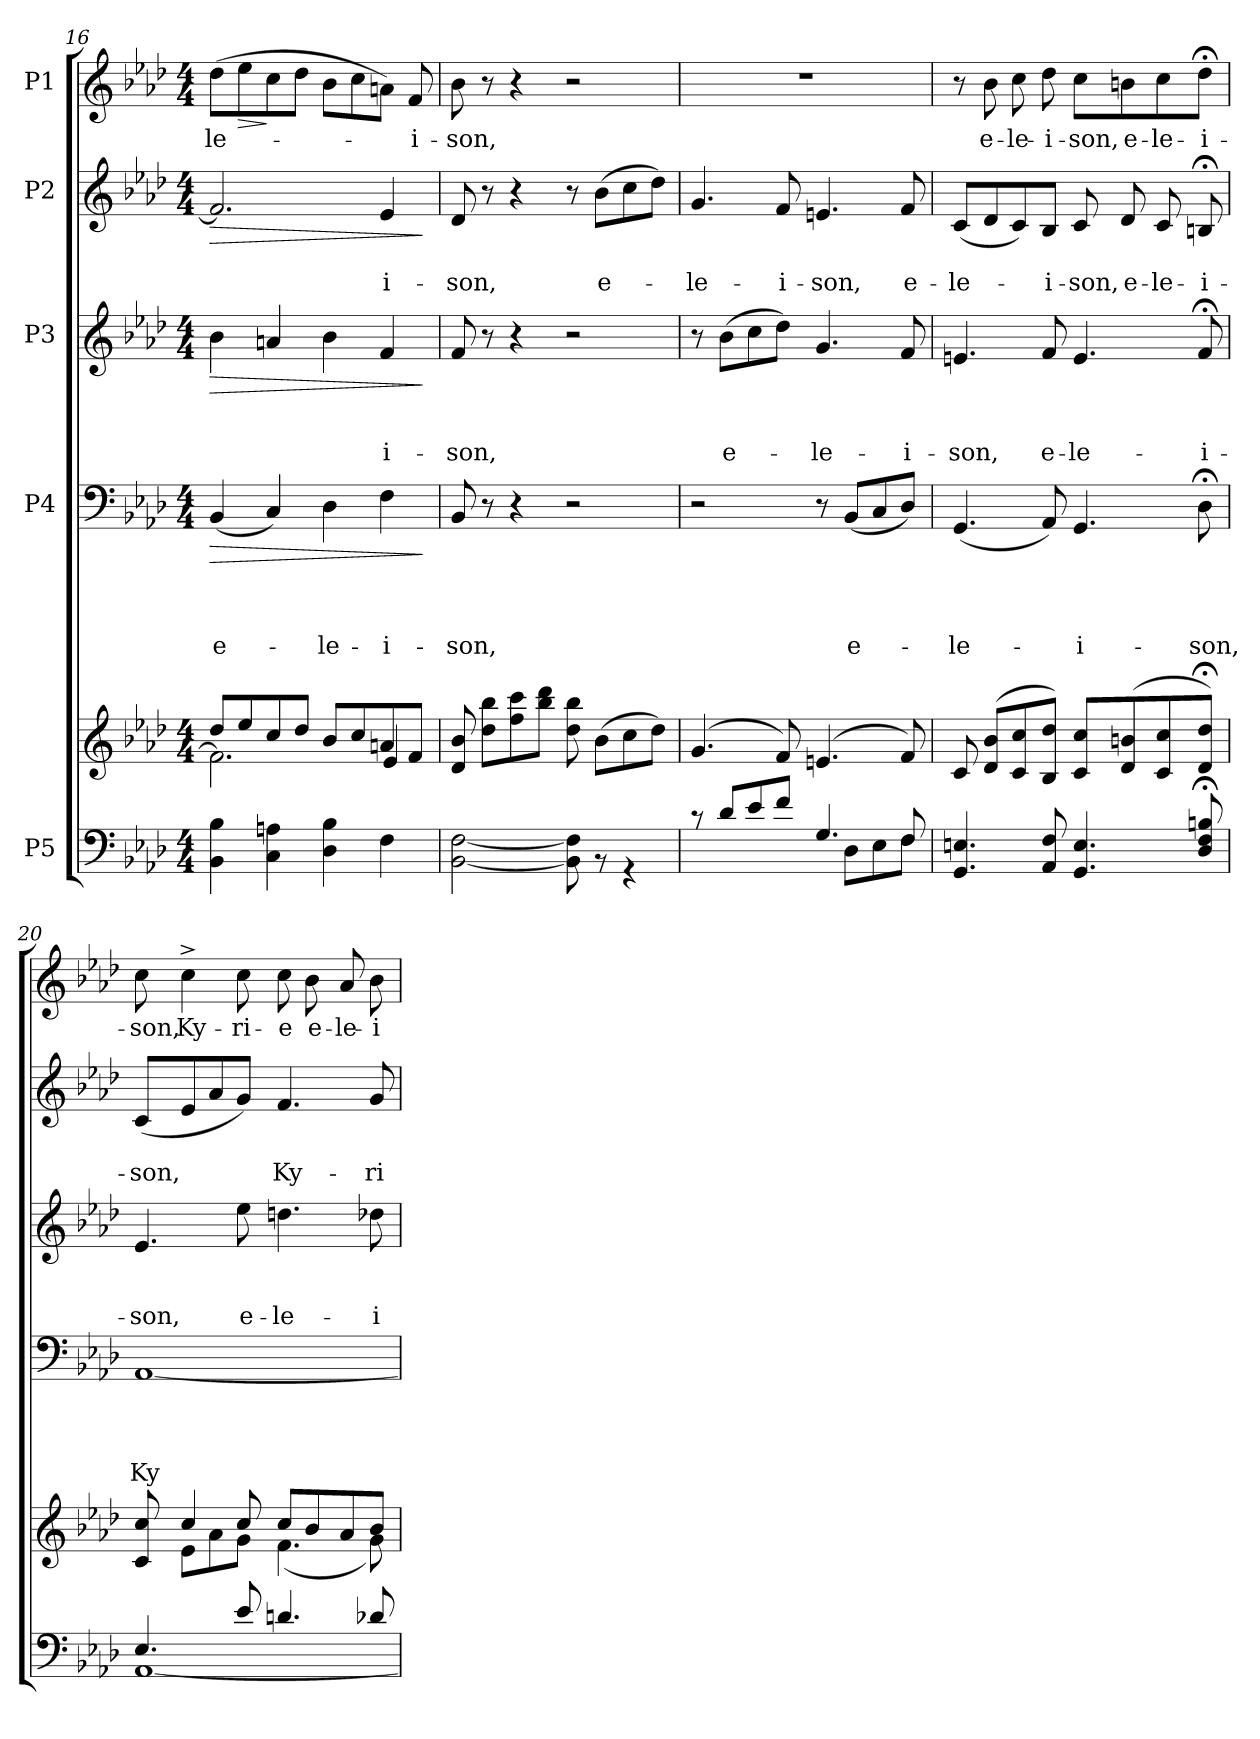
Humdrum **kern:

**kern	**kern	**kern	**text	**text	**text	**text	**dynam	**kern	**text	**text	**text	**dynam	**kern	**text	**text	**dynam	**kern	**text	**dynam
*part5	*part5	*part4	*part4	*part4	*part4	*part4	*part4	*part3	*part3	*part3	*part3	*part3	*part2	*part2	*part2	*part2	*part1	*part1	*part1
*staff6	*staff5	*staff4	*staff4	*staff4	*staff4	*staff4	*staff4	*staff3	*staff3	*staff3	*staff3	*staff3	*staff2	*staff2	*staff2	*staff2	*staff1	*staff1	*staff1
*I"P5	*	*I"P4	*	*	*	*	*	*I"P3	*	*	*	*	*I"P2	*	*	*	*I"P1	*	*
*clefF4	*clefG2	*clefF4	*	*	*	*	*	*clefG2	*	*	*	*	*clefG2	*	*	*	*clefG2	*	*
*	*	*	*	*	*	*	*	*ITrd7c12	*	*	*	*	*	*	*	*	*	*	*
*k[b-e-a-d-]	*k[b-e-a-d-]	*k[b-e-a-d-]	*	*	*	*	*	*k[b-e-a-d-]	*	*	*	*	*k[b-e-a-d-]	*	*	*	*k[b-e-a-d-]	*	*
*A-:	*A-:	*A-:	*	*	*	*	*	*A-:	*	*	*	*	*A-:	*	*	*	*A-:	*	*
*M4/4	*M4/4	*M4/4	*	*	*	*	*	*M4/4	*	*	*	*	*M4/4	*	*	*	*M4/4	*	*
=16	=16	=16	=16	=16	=16	=16	=16	=16	=16	=16	=16	=16	=16	=16	=16	=16	=16	=16	=16
*^	*^	*	*	*	*	*	*	*	*	*	*	*	*	*	*	*	*	*	*
!	!	!	!	!	!	!	!	!LO:LY:b	!LO:HP:b	!	!	!	!	!LO:HP:b	!	!	!	!LO:HP:b	!	!LO:LY:b	!
1ryy	4BB-\ 4B-\	8dd-/L	2.f\]	(<4BB-/	.	.	.	e-	>	4B-\	.	.	.	>	2.f/]	.	.	>	(>8dd-\L	-le-	.
!	!	!	!	!	!	!	!	!	!	!	!	!	!	!	!	!	!	!	!	!	!LO:HP:b
.	.	8ee-/	.	.	.	.	.	.	.	.	.	.	.	.	.	.	.	.	8ee-\	.	>
.	4C\ 4An\	8cc/	.	4C/)	.	.	.	.	.	4An/	.	.	.	.	.	.	.	.	8cc\	.	]
.	.	8dd-/J	.	.	.	.	.	.	.	.	.	.	.	.	.	.	.	.	8dd-\J	.	.
!	!	!	!	!	!	!	!	!LO:LY:b	!	!	!	!	!	!	!	!	!	!	!	!	!
.	4D-\ 4B-\	8b-/L	.	4D-\	.	.	.	-le-	.	4B-\	.	.	.	.	.	.	.	.	8b-\L	.	.
.	.	8cc/	.	.	.	.	.	.	.	.	.	.	.	.	.	.	.	.	8cc\	.	.
!	!	!	!	!	!	!	!	!LO:LY:b	!	!	!	!	!LO:LY:b	!	!	!	!LO:LY:b	!	!	!	!
.	4F\	8an/	4e-/	4F\	.	.	.	-i-	.	4F/	.	.	-i-	.	4e-/	.	i-	.	8an\J)	.	.
!	!	!	!	!	!	!	!	!	!	!	!	!	!	!	!	!	!	!	!	!LO:LY:b	!
.	.	8f/J	.	.	.	.	.	.	.	.	.	.	.	.	.	.	.	.	8f/	-i-	.
*v	*v	*	*	*	*	*	*	*	*	*	*	*	*	*	*	*	*	*	*	*	*
*	*v	*v	*	*	*	*	*	*	*	*	*	*	*	*	*	*	*	*	*	*
.	.	.	.	.	.	.	]	.	.	.	.	]	.	.	.	]	.	.	.
!!LO:LB:g=z
=17	=17	=17	=17	=17	=17	=17	=17	=17	=17	=17	=17	=17	=17	=17	=17	=17	=17	=17	=17
*^	*^	*	*	*	*	*	*	*	*	*	*	*	*	*	*	*	*	*	*
!	!	!	!	!	!	!	!	!LO:LY:b	!	!	!	!	!LO:LY:b	!	!	!	!LO:LY:b	!	!	!LO:LY:b	!
1ryy	[<2BB-\ [>2F\	8d-/ 8b-/	1ryy	8BB-/	.	.	.	-son,	.	8F/	.	.	-son,	.	8d-/	.	-son,	.	8b-\	-son,	.
.	.	8dd-\ 8bb-\L	.	8r	.	.	.	.	.	8r	.	.	.	.	8r	.	.	.	8r	.	.
.	.	8ff\ 8ccc\	.	4r	.	.	.	.	.	4r	.	.	.	.	4r	.	.	.	4r	.	.
.	.	8bb-\ 8ddd-\J	.	.	.	.	.	.	.	.	.	.	.	.	.	.	.	.	.	.	.
.	8BB-\] 8F\]	8dd-\ 8bb-\	.	2r	.	.	.	.	.	2r	.	.	.	.	8r	.	.	.	2r	.	.
!	!	!	!	!	!	!	!	!	!	!	!	!	!	!	!	!	!LO:LY:b	!	!	!	!
.	8r	(>8b-\L	.	.	.	.	.	.	.	.	.	.	.	.	(>8b-\L	.	e-	.	.	.	.
.	4r	8cc\	.	.	.	.	.	.	.	.	.	.	.	.	8cc\	.	.	.	.	.	.
.	.	8dd-\J)	.	.	.	.	.	.	.	.	.	.	.	.	8dd-\J)	.	.	.	.	.	.
=18	=18	=18	=18	=18	=18	=18	=18	=18	=18	=18	=18	=18	=18	=18	=18	=18	=18	=18	=18	=18	=18
!	!	!	!	!	!	!	!	!	!	!	!	!	!	!	!	!	!LO:LY:b	!	!	!	!
8rc	2ryy	(<4.g/	1ryy	2r	.	.	.	.	.	8r	.	.	.	.	4.g/	.	-le-	.	1r	.	.
!	!	!	!	!	!	!	!	!	!	!	!	!	!LO:LY:b	!	!	!	!	!	!	!	!
8d-/L	.	.	.	.	.	.	.	.	.	(>8B-\L	.	.	e-	.	.	.	.	.	.	.	.
8e-/	.	.	.	.	.	.	.	.	.	8c\	.	.	.	.	.	.	.	.	.	.	.
!	!	!	!	!	!	!	!	!	!	!	!	!	!	!	!	!	!LO:LY:b	!	!	!	!
8f/J	.	8f/)	.	.	.	.	.	.	.	8d-\J)	.	.	.	.	8f/	.	-i-	.	.	.	.
!	!	!	!	!	!	!	!	!	!	!	!	!	!LO:LY:b	!	!	!	!LO:LY:b	!	!	!	!
4.G/	8ryy	(<4.en/	.	8r	.	.	.	.	.	4.G/	.	.	-le-	.	4.en/	.	-son,	.	.	.	.
!	!	!	!	!	!	!	!	!LO:LY:b	!	!	!	!	!	!	!	!	!	!	!	!	!
.	8D-\L	.	.	(<8BB-/L	.	.	.	e-	.	.	.	.	.	.	.	.	.	.	.	.	.
.	8E-\	.	.	8C/	.	.	.	.	.	.	.	.	.	.	.	.	.	.	.	.	.
!	!	!	!	!	!	!	!	!	!	!	!	!	!LO:LY:b	!	!	!	!LO:LY:b	!	!	!	!
8F/	8F\J	8f/)	.	8D-/J)	.	.	.	.	.	8F/	.	.	-i-	.	8f/	.	e-	.	.	.	.
=19	=19	=19	=19	=19	=19	=19	=19	=19	=19	=19	=19	=19	=19	=19	=19	=19	=19	=19	=19	=19	=19
!	!	!	!	!	!	!	!	!LO:LY:b	!	!	!	!	!LO:LY:b	!	!	!	!LO:LY:b	!	!	!	!
4.GG/ 4.En/	1ryy	8c/	1ryy	(<4.GG/	.	.	.	-le-	.	4.En/	.	.	-son,	.	(<8c/L	.	-le-	.	8r	.	.
!	!	!	!	!	!	!	!	!	!	!	!	!	!	!	!	!	!	!	!	!LO:LY:b	!
.	.	(<8d-/ 8b-/L	.	.	.	.	.	.	.	.	.	.	.	.	8d-/	.	.	.	8b-\	e-	.
!	!	!	!	!	!	!	!	!	!	!	!	!	!	!	!	!	!	!	!	!LO:LY:b	!
.	.	8c/ 8cc/	.	.	.	.	.	.	.	.	.	.	.	.	8c/)	.	.	.	8cc\	-le-	.
!	!	!	!	!	!	!	!	!	!	!	!	!	!LO:LY:b	!	!	!	!LO:LY:b	!	!	!LO:LY:b	!
8AA-/ 8F/	.	8B-/ 8dd-/J)	.	8AA-/)	.	.	.	.	.	8F/	.	.	e-	.	8B-/J	.	-i-	.	8dd-\	-i-	.
!	!	!	!	!	!	!	!	!LO:LY:b	!	!	!	!	!LO:LY:b	!	!	!	!LO:LY:b	!	!	!LO:LY:b	!
4.GG/ 4.E/	.	8c/ 8cc/L	.	4.GG/	.	.	.	-i-	.	4.E/	.	.	-le-	.	8c/	.	-son,	.	8cc\L	-son,	.
!	!	!	!	!	!	!	!	!	!	!	!	!	!	!	!	!	!LO:LY:b	!	!	!LO:LY:b	!
.	.	(<8d-/ 8bn/	.	.	.	.	.	.	.	.	.	.	.	.	8d-/	.	e-	.	8bn\	e-	.
!	!	!	!	!	!	!	!	!	!	!	!	!	!	!	!	!	!LO:LY:b	!	!	!LO:LY:b	!
.	.	8c/ 8cc/	.	.	.	.	.	.	.	.	.	.	.	.	8c/	.	-le-	.	8cc\	-le-	.
!	!	!	!	!	!	!	!	!LO:LY:b	!	!	!	!	!LO:LY:b	!	!	!	!LO:LY:b	!	!	!LO:LY:b	!
8D-/;< 8F/;< 8Bn/;<	.	8d-/;< 8dd-/;<J)	.	8D-;<\	.	.	.	-son,	.	8F;</	.	.	-i-	.	8Bn;</	.	-i-	.	8dd-;<\J	-i-	.
=20	=20	=20	=20	=20	=20	=20	=20	=20	=20	=20	=20	=20	=20	=20	=20	=20	=20	=20	=20	=20	=20
!	!	!	!	!	!	!	!	!LO:LY:b	!	!	!	!	!LO:LY:b	!	!	!	!LO:LY:b	!	!	!LO:LY:b	!
4.E-/	[<1AA-	8c/ 8cc/	8ryy	[<1AA-	.	.	.	Ky-	.	4.E-/	.	.	-son,	.	(<8c/L	.	-son,	.	8cc\	-son,	.
!	!	!	!	!	!	!	!	!	!	!	!	!	!	!	!	!	!	!	!	!LO:LY:b	!
.	.	4cc/	8e-\L	.	.	.	.	.	.	.	.	.	.	.	8e-/	.	.	.	4cc^>\	Ky-	.
.	.	.	8a-\	.	.	.	.	.	.	.	.	.	.	.	8a-/	.	.	.	.	.	.
!	!	!	!	!	!	!	!	!	!	!	!	!	!LO:LY:b	!	!	!	!	!	!	!LO:LY:b	!
8e-/	.	8cc/	8g\J	.	.	.	.	.	.	8e-\	.	.	e-	.	8g/J)	.	.	.	8cc\	-ri-	.
!	!	!	!	!	!	!	!	!	!	!	!	!	!LO:LY:b	!	!	!	!LO:LY:b	!	!	!LO:LY:b	!
4.dn/	.	8cc/L	(<4.f\	.	.	.	.	.	.	4.dn\	.	.	-le-	.	4.f/	.	Ky-	.	8cc\	-e	.
!	!	!	!	!	!	!	!	!	!	!	!	!	!	!	!	!	!	!	!	!LO:LY:b	!
.	.	8b-/	.	.	.	.	.	.	.	.	.	.	.	.	.	.	.	.	8b-\	e-	.
!	!	!	!	!	!	!	!	!	!	!	!	!	!	!	!	!	!	!	!	!LO:LY:b	!
.	.	8a-/	.	.	.	.	.	.	.	.	.	.	.	.	.	.	.	.	8a-/	-le-	.
!	!	!	!	!	!	!	!	!	!	!	!	!	!LO:LY:b	!	!	!	!LO:LY:b	!	!	!LO:LY:b	!
8d-X/	.	8b-/J	8g\)	.	.	.	.	.	.	8d-X\	.	.	-i-	.	8g/	.	-ri-	.	8b-\	-i-	.
*v	*v	*	*	*	*	*	*	*	*	*	*	*	*	*	*	*	*	*	*	*	*
*	*v	*v	*	*	*	*	*	*	*	*	*	*	*	*	*	*	*	*	*	*
=	=	=	=	=	=	=	=	=	=	=	=	=	=	=	=	=	=	=	=
*-	*-	*-	*-	*-	*-	*-	*-	*-	*-	*-	*-	*-	*-	*-	*-	*-	*-	*-	*-
